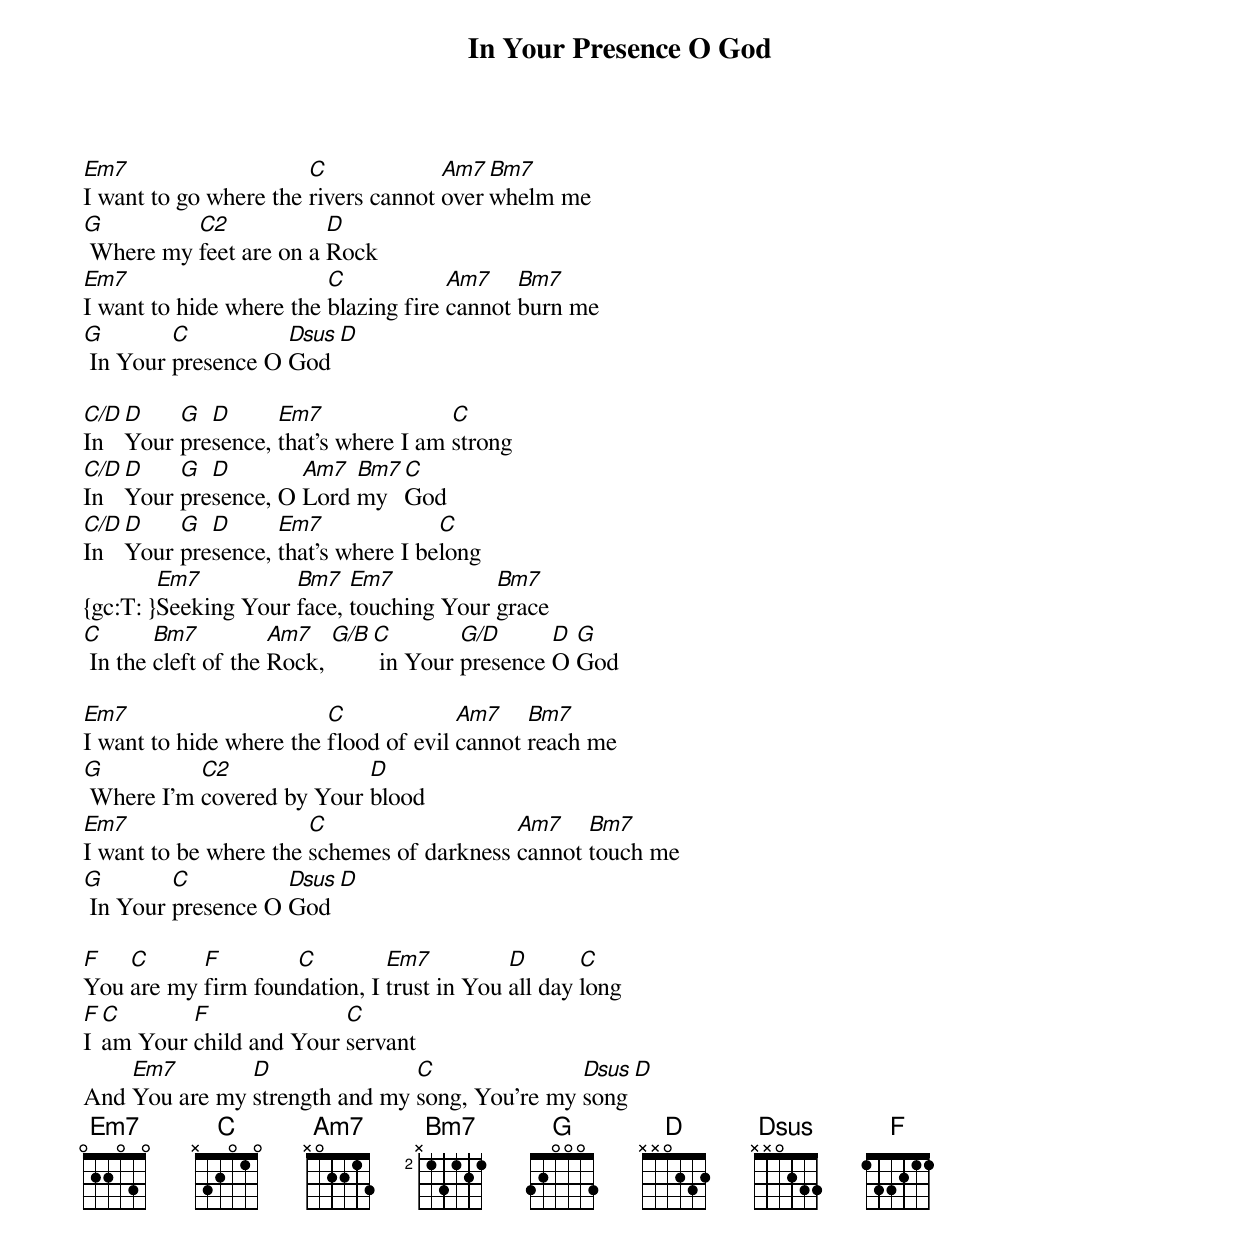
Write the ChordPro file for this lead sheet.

{title: In Your Presence O God}
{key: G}
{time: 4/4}
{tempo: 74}
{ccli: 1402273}
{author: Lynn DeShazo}
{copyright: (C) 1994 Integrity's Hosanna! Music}

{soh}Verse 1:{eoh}
[Em7]I want to go where the [C]rivers cannot [Am7]over[Bm7]whelm me
[G] Where my [C2]feet are on a [D]Rock
[Em7]I want to hide where the [C]blazing fire [Am7]cannot [Bm7]burn me
[G] In Your [C]presence O [Dsus]God [D]

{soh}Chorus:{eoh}
[C/D]In [D]Your [G]pre[D]sence, [Em7]that's where I am [C]strong
[C/D]In [D]Your [G]pre[D]sence, O [Am7]Lord [Bm7]my [C]God
[C/D]In [D]Your [G]pre[D]sence, [Em7]that's where I be[C]long
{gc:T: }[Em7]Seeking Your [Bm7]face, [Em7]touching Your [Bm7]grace
[C] In the [Bm7]cleft of the [Am7]Rock, [G/B][C] in Your [G/D]presence [D]O [G]God

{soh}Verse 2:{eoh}
[Em7]I want to hide where the [C]flood of evil [Am7]cannot [Bm7]reach me
[G] Where I'm [C2]covered by Your [D]blood
[Em7]I want to be where the [C]schemes of darkness [Am7]cannot [Bm7]touch me
[G] In Your [C]presence O [Dsus]God [D]

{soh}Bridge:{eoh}
[F]You [C]are my [F]firm foun[C]dation, I [Em7]trust in You [D]all day [C]long
[F]I [C]am Your [F]child and Your [C]servant
And [Em7]You are my [D]strength and my [C]song, You're my [Dsus]song [D]
